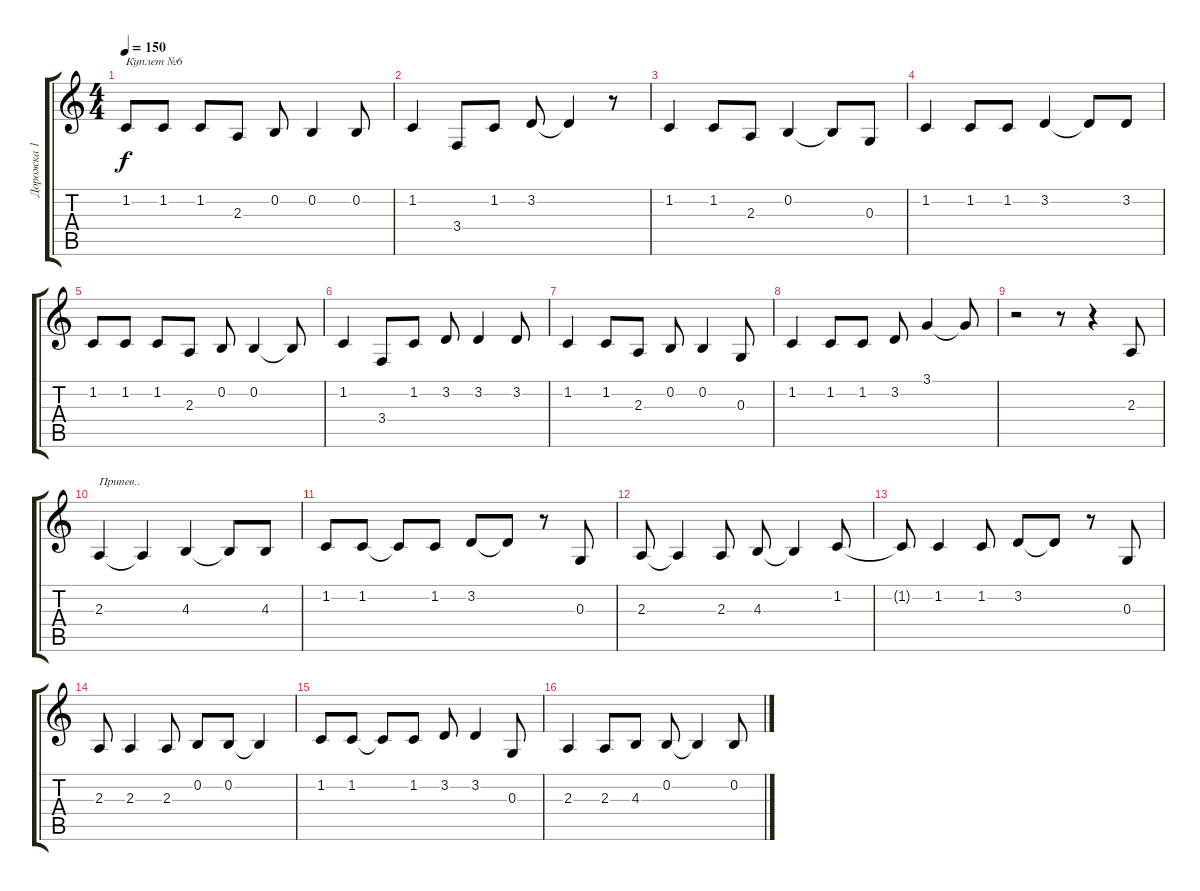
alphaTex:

\track ("Дорожка 1" "Дорожка 1") {instrument acousticgrandpiano}
\staff {score tabs}
\tuning (E4 B3 G3 D3 A2 E2) {hide}
\ts (4 4)
\tempo 150
\clef g2
\ks c
1.2.8{txt "Куплет №6" dy f} 1.2.8 1.2.8 2.3.8 0.2.8 0.2.4 0.2.8 |
1.2.4 3.4.8 1.2.8 3.2.8 3.2{t}.4 r.8 |
1.2.4 1.2.8 2.3.8 0.2.4 0.2{t}.8 0.3.8 |
1.2.4 1.2.8 1.2.8 3.2.4 3.2{t}.8 3.2.8 |
1.2.8 1.2.8 1.2.8 2.3.8 0.2.8 0.2.4 0.2{t}.8 |
1.2.4 3.4.8 1.2.8 3.2.8 3.2.4 3.2.8 |
1.2.4 1.2.8 2.3.8 0.2.8 0.2.4 0.3.8 |
1.2.4 1.2.8 1.2.8 3.2.8 3.1.4 3.1{t}.8 |
r.2 r.8 r.4 2.3.8 |
2.3.4{txt "Припев.."} 2.3{t}.4 4.3.4 4.3{t}.8 4.3.8 |
1.2.8 1.2.8 1.2{t}.8 1.2.8 3.2.8 3.2{t}.8 r.8 0.3.8 |
2.3.8 2.3{t}.4 2.3.8 4.3.8 4.3{t}.4 1.2.8 |
1.2{t}.8 1.2.4 1.2.8 3.2.8 3.2{t}.8 r.8 0.3.8 |
2.3.8 2.3.4 2.3.8 0.2.8 0.2.8 0.2{t}.4 |
1.2.8 1.2.8 1.2{t}.8 1.2.8 3.2.8 3.2.4 0.3.8 |
2.3.4 2.3.8 4.3.8 0.2.8 0.2{t}.4 0.2.8
